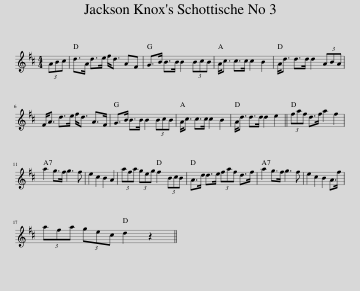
X:1
L:1/8
M:4/4
I:linebreak $
K:D
V:1 treble
V:1
 (3ABc | d>A d>e f<d AF | G>B B>B B2 (3BcB | A<c c>c c2 B2 | A<d d>d d2 (3ABA |$ %5
 F<A d>e f<d A>F | G>B B>B B2 (3BcB | A<c c>c c2 B2 | A<d d>d d2 e2 || (3faf d>f a2 f2 |$ %10
 a2 g>f g3 f | e2 c2 B2 A2 | (3afa (3geg f2 (3BcB | A>d d>e (3faf d>f | a2 g>f g3 f | %15
 e2 c2 B2 A>f |$ (3afa (3gec d2 z2 || %17
